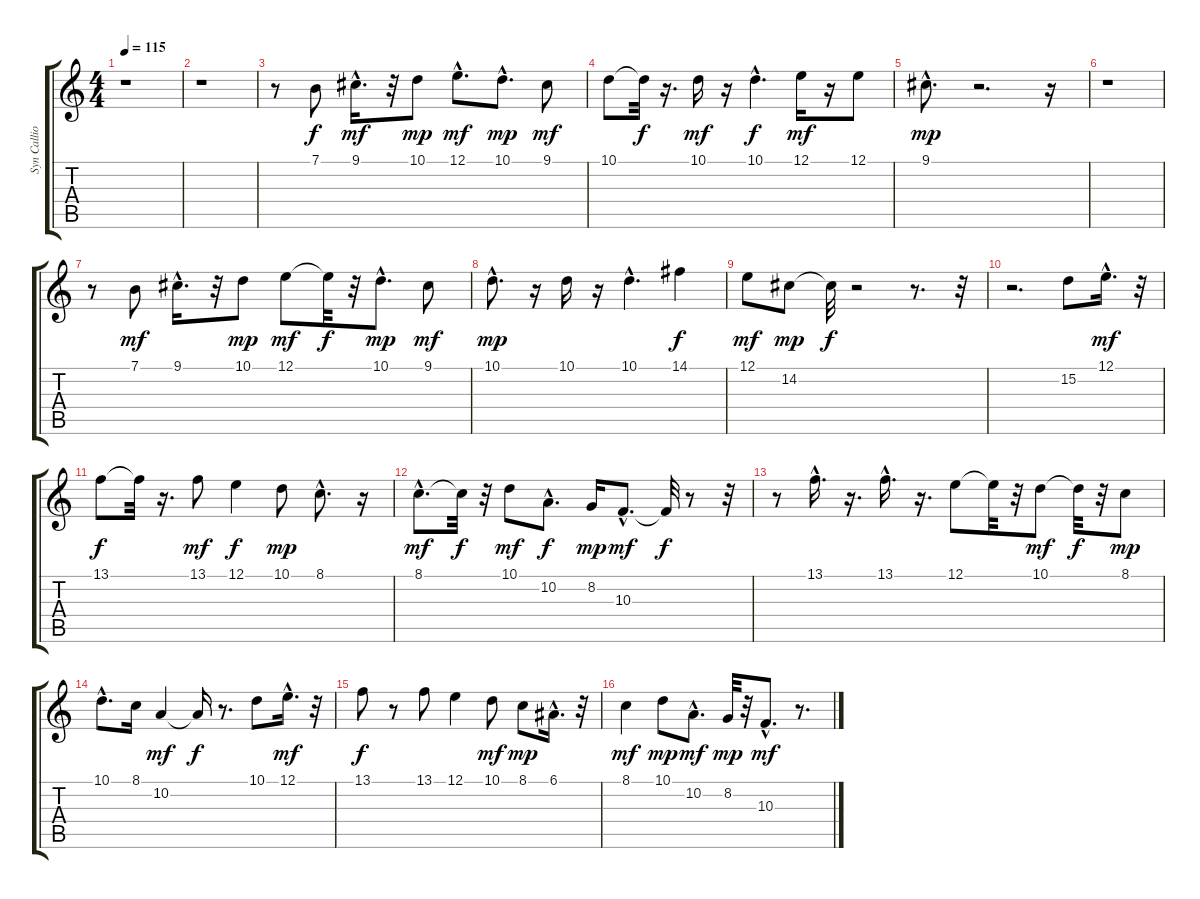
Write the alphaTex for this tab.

\track ("Syn Calliope" "Syn Callio") {instrument lead3calliope}
\staff {score tabs}
\tuning (E4 B3 G3 D3 A2 E2) {hide}
\ts (4 4)
\tempo 115
\clef g2
\ks c
r.1{dy f} |
r.1 |
r.8 7.1.8 9.1{hac}.16{d dy mf} r.32 10.1.8{dy mp} 12.1{hac}.8{d dy mf} 10.1{hac}.8{d dy mp} 9.1.8{dy mf} |
10.1.8 10.1{t}.32{dy f} r.16{d} 10.1.16{dy mf} r.16 10.1{hac}.4{d dy f} 12.1.16{dy mf} r.16 12.1.8 |
9.1{hac}.8{d dy mp} r.2{d} r.16 |
r.1 |
r.8 7.1.8{dy mf} 9.1{hac}.16{d} r.32 10.1.8{dy mp} 12.1.8{dy mf} 12.1{t}.32{dy f} r.32 10.1{hac}.8{d dy mp} 9.1.8{dy mf} |
10.1{hac}.8{d dy mp} r.16 10.1.16 r.16 10.1{hac}.4{d} 14.1.4{dy f} |
12.1.8{dy mf} 14.2.8{dy mp} 14.2{t}.32{dy f} r.2 r.8{d} r.32 |
r.2{d} 15.2.8 12.1{hac}.16{d dy mf} r.32 |
13.1.8{dy f} 13.1{t}.32 r.16{d} 13.1.8{dy mf} 12.1.4{dy f} 10.1.8{dy mp} 8.1{hac}.8{d} r.16 |
8.1{hac}.8{d dy mf} 8.1{t}.32{dy f} r.32 10.1.8{dy mf} 10.2{hac}.8{d dy f} 8.2.16{dy mp} 10.3{hac}.8{d dy mf} 10.3{t}.32{dy f} r.8 r.32 |
r.8 13.1{hac}.16{d} r.16{d} 13.1{hac}.16{d} r.16{d} 12.1.8 12.1{t}.32 r.32 10.1.8{dy mf} 10.1{t}.32{dy f} r.32 8.1.8{dy mp} |
10.1{hac}.8{d} 8.1.16 10.2.4{dy mf} 10.2{t}.16{dy f} r.8{d} 10.1.8 12.1{hac}.16{d dy mf} r.32 |
13.1.8{dy f} r.8 13.1.8 12.1.4 10.1.8{dy mf} 8.1.8{dy mp} 6.1{hac}.16{d} r.32 |
8.1.4{dy mf} 10.1.8{dy mp} 10.2{hac}.8{d dy mf} 8.2.32{dy mp} r.32 10.3{hac}.8{d dy mf} r.8{d}
